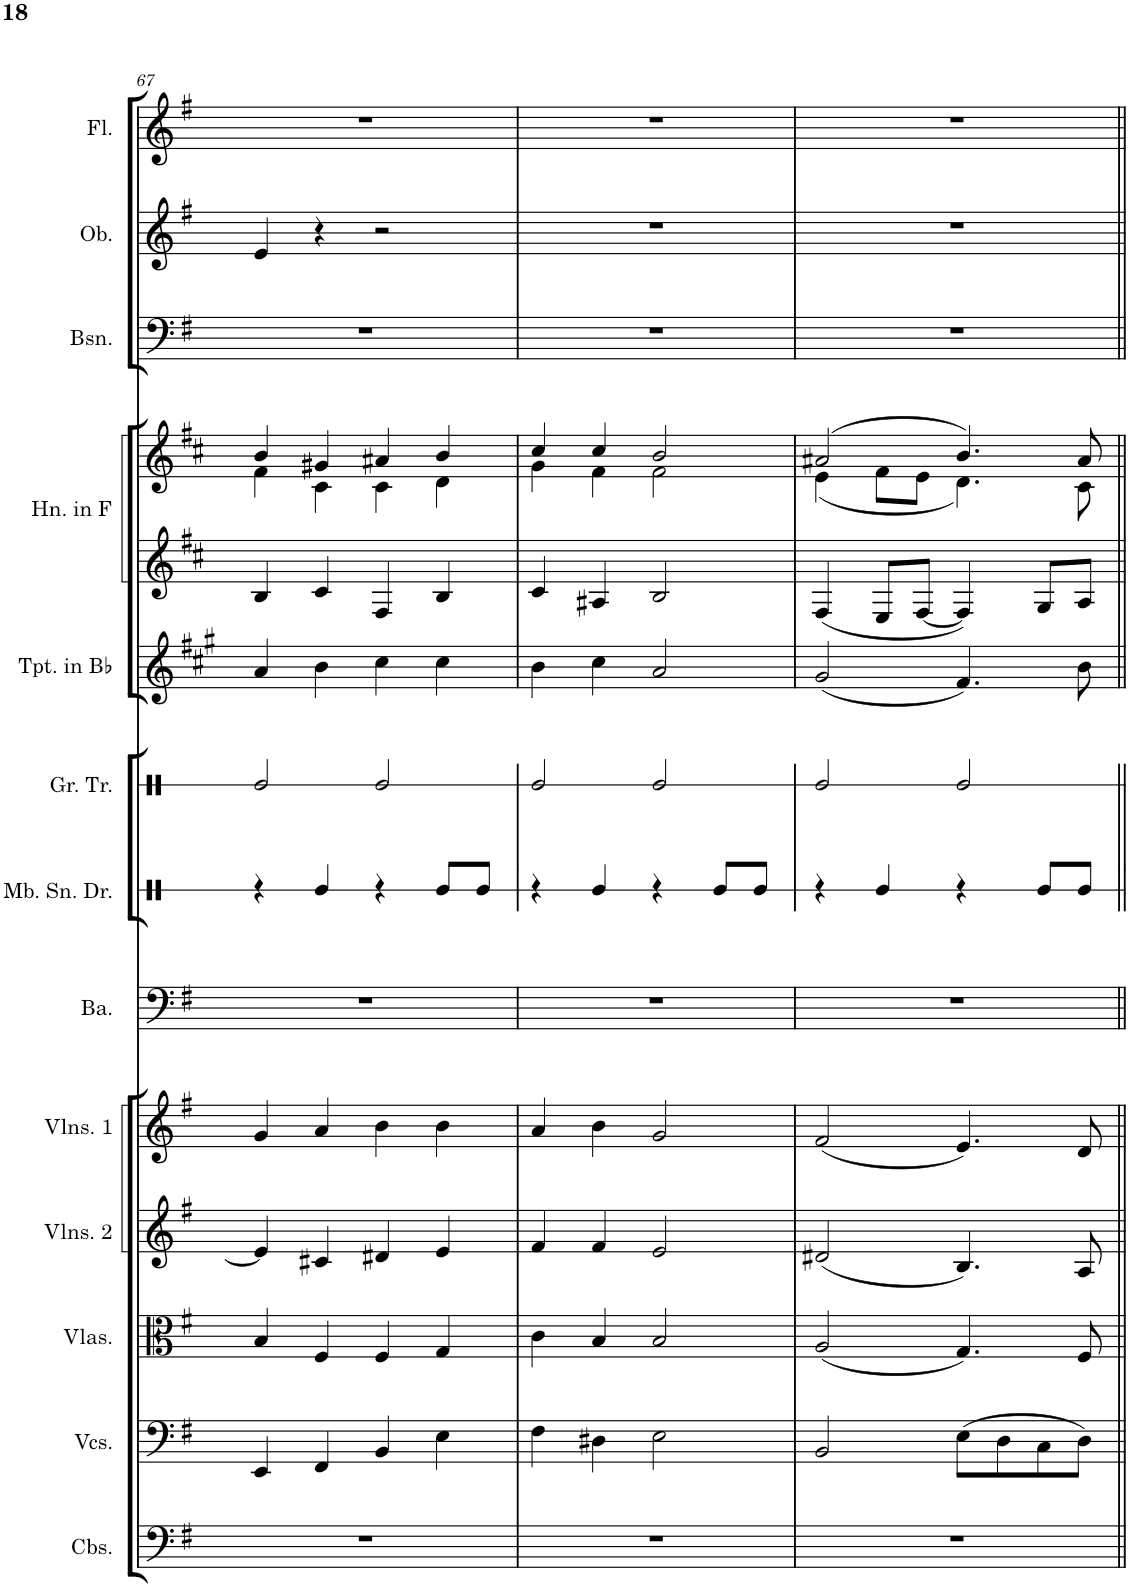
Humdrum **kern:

**kern	**kern	**kern	**kern	**kern	**kern	**kern	**kern	**kern	**kern	**kern	**kern	**kern	**kern
*part13	*part12	*part11	*part10	*part9	*part8	*part7	*part6	*part5	*part4	*part4	*part3	*part2	*part1
*staff14	*staff13	*staff12	*staff11	*staff10	*staff9	*staff8	*staff7	*staff6	*staff5	*staff4	*staff3	*staff2	*staff1
*I"Contrabasses	*I"Violoncellos	*I"Violas	*I"Violins 2	*I"Violins 1	*I"Bariton	*I"Snare drum	*I"Grote trom	*I"Trumpets in Bb	*I"Horns in F	*	*I"Bassoons	*I"Oboes	*I"Flutes
*I'Cbs.	*I'Vcs.	*I'Vlas.	*I'Vlns. 2	*I'Vlns. 1	*I'Ba.	*	*I'Gr. Tr.	*I'Tpt. in Bb	*I'Hn. in F	*	*I'Bsn.	*I'Ob.	*I'Fl.
!!LO:PB:g=z
*clefF4	*clefF4	*clefC3	*clefG2	*clefG2	*clefF4	*clefX	*clefX	*clefG2	*clefG2	*clefG2	*clefF4	*clefG2	*clefG2
*Trd7c12	*	*	*	*	*	*	*	*Trd1c2	*Trd4c7	*Trd4c7	*	*	*
*k[f#]	*k[f#]	*k[f#]	*k[f#]	*k[f#]	*k[f#]	*k[]	*k[]	*k[f#c#g#]	*k[f#c#]	*k[f#c#]	*k[f#]	*k[f#]	*k[f#]
*M4/4	*M4/4	*M4/4	*M4/4	*M4/4	*M4/4	*M4/4	*M4/4	*M4/4	*M4/4	*M4/4	*M4/4	*M4/4	*M4/4
=67	=67	=67	=67	=67	=67	=67	=67	=67	=67	=67	=67	=67	=67
*	*	*	*	*	*	*	*	*	*	*^	*	*	*
1r	4EE/	4B/	4e/]	4g/	1r	4r	2Re/	4a/	4B/	4b/	4f#\	1r	4e/	1r
.	4FF#/	4F#/	4c#X/	4a/	.	4Re/	.	4b\	4c#/	4g#X/	4c#\	.	4r	.
.	4BB/	4F#/	4d#X/	4b\	.	4r	2Re/	4cc#\	4F#/	4a#X/	4c#\	.	2r	.
.	4E\	4G/	4e/	4b\	.	8Re/L	.	4cc#\	4B/	4b/	4d\	.	.	.
.	.	.	.	.	.	8Re/J	.	.	.	.	.	.	.	.
=68	=68	=68	=68	=68	=68	=68	=68	=68	=68	=68	=68	=68	=68	=68
1r	4F#\	4c\	4f#/	4a/	1r	4r	2Re/	4b\	4c#/	4cc#/	4g\	1r	1r	1r
.	4D#X\	4B/	4f#/	4b\	.	4Re/	.	4cc#\	4A#X/	4cc#/	4f#\	.	.	.
.	2E\	2B/	2e/	2g/	.	4r	2Re/	2a/	2B/	2b/	2f#\	.	.	.
.	.	.	.	.	.	8Re/L	.	.	.	.	.	.	.	.
.	.	.	.	.	.	8Re/J	.	.	.	.	.	.	.	.
=69	=69	=69	=69	=69	=69	=69	=69	=69	=69	=69	=69	=69	=69	=69
1r	2BB/	(2A/	(2d#X/	(2f#/	1r	4r	2Re/	(2g#/	4F#/	(2a#X/	(4e\	1r	1r	1r
.	.	.	.	.	.	4Re/	.	.	8E/L	.	8f#\L	.	.	.
.	.	.	.	.	.	.	.	.	[8F#/J	.	8e\J	.	.	.
.	(8E\L	4.G/)	4.B/)	4.e/)	.	4r	2Re/	4.f#/)	4F#/]	4.b/)	4.d\)	.	.	.
.	8D\	.	.	.	.	.	.	.	.	.	.	.	.	.
.	8C\	.	.	.	.	8Re/L	.	.	8G/L	.	.	.	.	.
.	8D\J)	8F#/	8A/	8d/	.	8Re/J	.	8b\	8A/J	8a#/	8c#\	.	.	.
*	*	*	*	*	*	*	*	*	*	*v	*v	*	*	*
=||	=||	=||	=||	=||	=||	=||	=||	=||	=||	=||	=||	=||	=||
*-	*-	*-	*-	*-	*-	*-	*-	*-	*-	*-	*-	*-	*-
